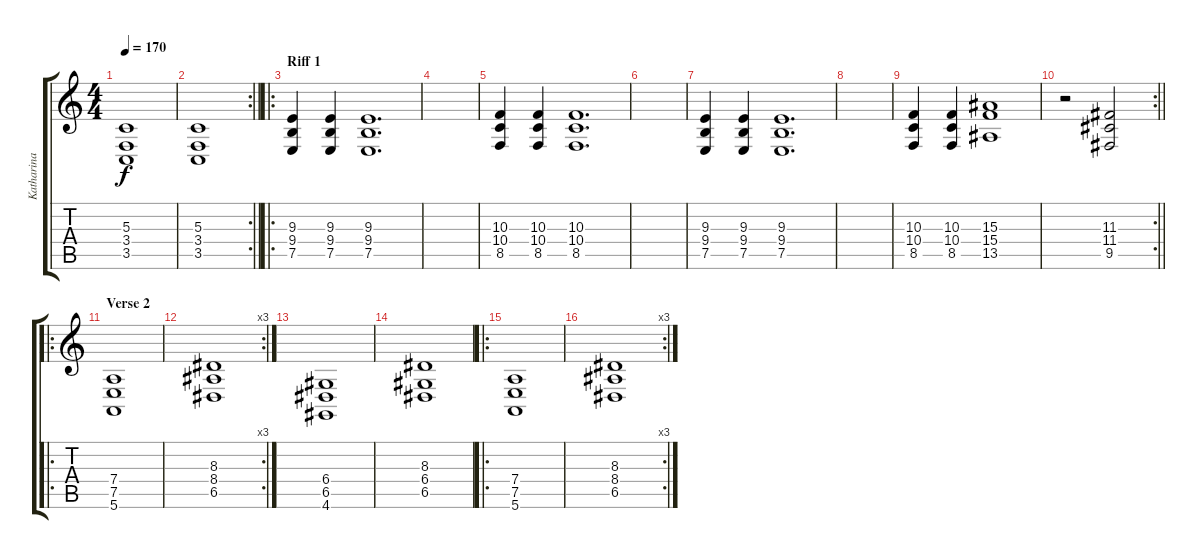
\track ("Katharina" "Katharina") {instrument choiraahs}
\staff {score tabs}
\tuning (E4 B3 G3 D3 A2 E2) {hide}
\ts (4 4)
\tempo 170
\clef g2
\ks c
(5.3 3.4 3.5).1{dy f} |
\rc 2
\barLineRight lightlight
(5.3 3.4 3.5).1 |
\ro
\section ("" "Riff 1")
(9.3 9.4 7.5).4 (9.3 9.4 7.5).4 (9.3 9.4 7.5).1{d} |
|
(10.3 10.4 8.5).4 (10.3 10.4 8.5).4 (10.3 10.4 8.5).1{d} |
|
(9.3 9.4 7.5).4 (9.3 9.4 7.5).4 (9.3 9.4 7.5).1{d} |
|
(10.3 10.4 8.5).4 (10.3 10.4 8.5).4 (15.3 15.4 13.5).1 |
\rc 2
\barLineRight lightlight
r.2 (11.3 11.4 9.5).2 |
\ro
\section ("" "Verse 2")
(7.4 7.5 5.6).1 |
\rc 3
(8.3 8.4 6.5).1 |
(6.4 6.5 4.6).1 |
(8.3 6.4 6.5).1 |
\ro
(7.4 7.5 5.6).1 |
\rc 3
(8.3 8.4 6.5).1
